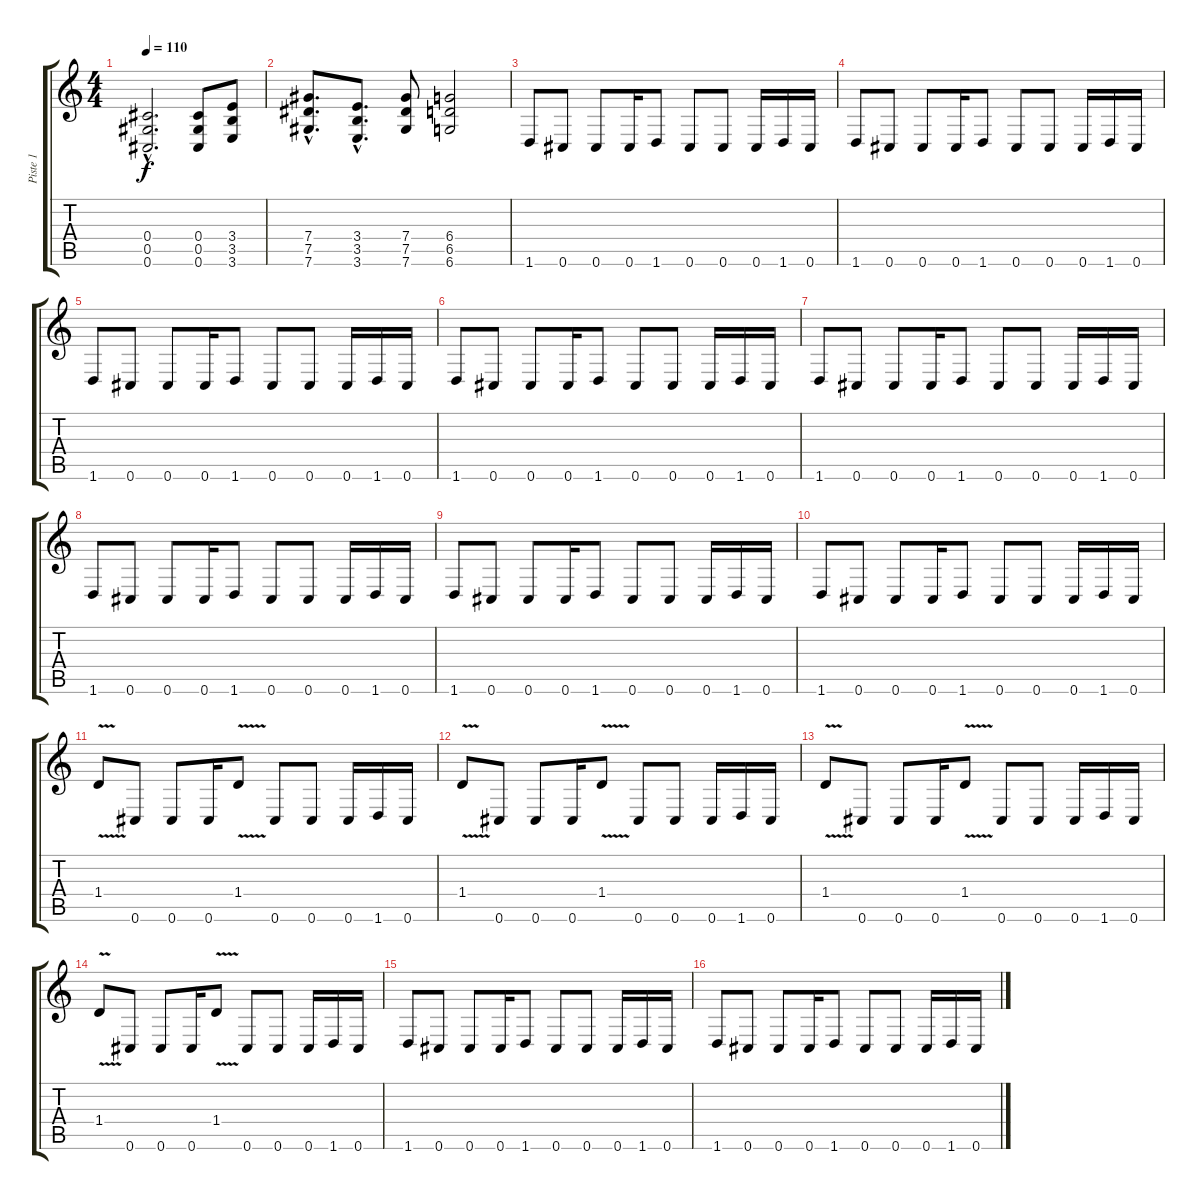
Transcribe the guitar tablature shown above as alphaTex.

\track ("Piste 1" "Piste 1") {instrument distortionguitar}
\staff {score tabs}
\tuning (Eb4 Bb3 Gb3 Db3 Ab2 Db2) {hide}
\ts (4 4)
\tempo 110
\clef g2
\ks c
(0.4{hac} 0.5{hac} 0.6{hac}).2{d dy f} (0.4 0.5 0.6).8 (3.4 3.5 3.6).8 |
(7.4{hac} 7.5{hac} 7.6{hac}).8{d} (3.4{hac} 3.5{hac} 3.6{hac}).8{d} (7.4 7.5 7.6).8 (6.4 6.5 6.6).2 |
1.6.8 0.6.8 0.6.8 0.6.16 1.6.8 0.6.8 0.6.8 0.6.16 1.6.16 0.6.16 |
1.6.8 0.6.8 0.6.8 0.6.16 1.6.8 0.6.8 0.6.8 0.6.16 1.6.16 0.6.16 |
1.6.8 0.6.8 0.6.8 0.6.16 1.6.8 0.6.8 0.6.8 0.6.16 1.6.16 0.6.16 |
1.6.8 0.6.8 0.6.8 0.6.16 1.6.8 0.6.8 0.6.8 0.6.16 1.6.16 0.6.16 |
1.6.8 0.6.8 0.6.8 0.6.16 1.6.8 0.6.8 0.6.8 0.6.16 1.6.16 0.6.16 |
1.6.8 0.6.8 0.6.8 0.6.16 1.6.8 0.6.8 0.6.8 0.6.16 1.6.16 0.6.16 |
1.6.8 0.6.8 0.6.8 0.6.16 1.6.8 0.6.8 0.6.8 0.6.16 1.6.16 0.6.16 |
1.6.8 0.6.8 0.6.8 0.6.16 1.6.8 0.6.8 0.6.8 0.6.16 1.6.16 0.6.16 |
1.4{v}.8 0.6.8 0.6.8 0.6.16 1.4{v}.8 0.6.8 0.6.8 0.6.16 1.6.16 0.6.16 |
1.4{v}.8 0.6.8 0.6.8 0.6.16 1.4{v}.8 0.6.8 0.6.8 0.6.16 1.6.16 0.6.16 |
1.4{v}.8 0.6.8 0.6.8 0.6.16 1.4{v}.8 0.6.8 0.6.8 0.6.16 1.6.16 0.6.16 |
1.4{v}.8 0.6.8 0.6.8 0.6.16 1.4{v}.8 0.6.8 0.6.8 0.6.16 1.6.16 0.6.16 |
1.6.8 0.6.8 0.6.8 0.6.16 1.6.8 0.6.8 0.6.8 0.6.16 1.6.16 0.6.16 |
1.6.8 0.6.8 0.6.8 0.6.16 1.6.8 0.6.8 0.6.8 0.6.16 1.6.16 0.6.16
